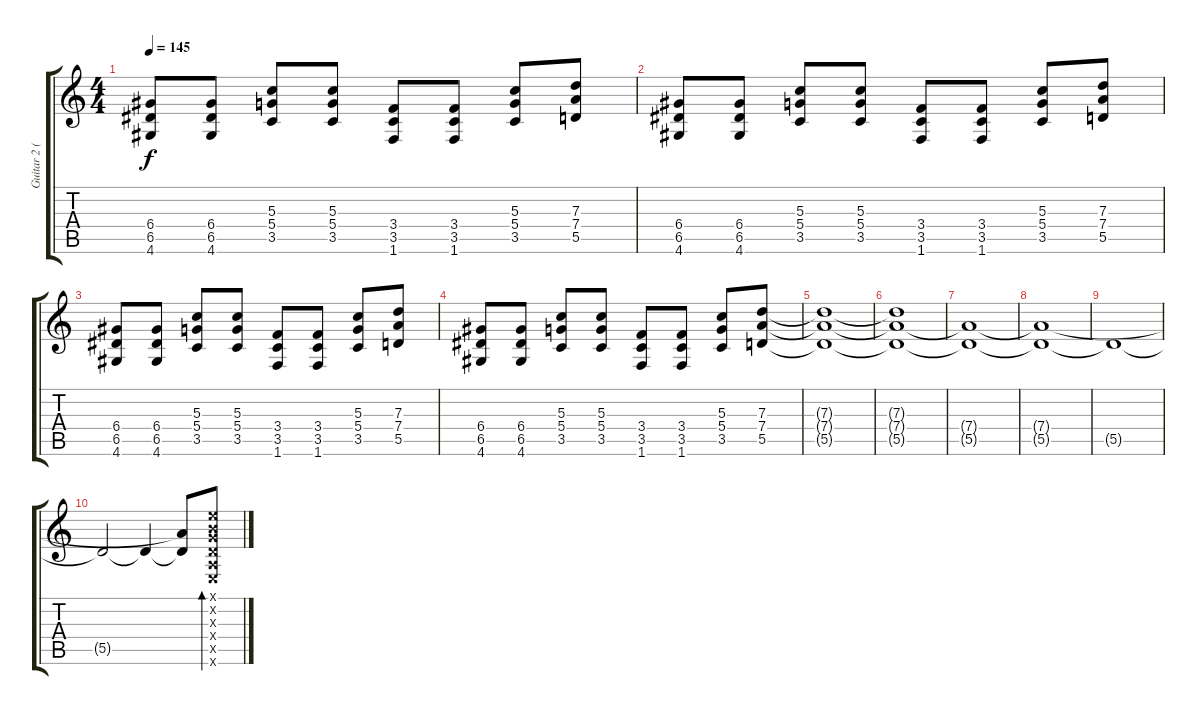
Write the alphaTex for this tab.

\track ("Guitar 2 (Dox)" "Guitar 2 (") {instrument overdrivenguitar}
\staff {score tabs}
\tuning (E4 B3 G3 D3 A2 E2) {hide}
\ts (4 4)
\tempo 145
\clef g2
\ks c
(6.4 6.5 4.6).8{dy f} (6.4 6.5 4.6).8 (5.3 5.4 3.5).8 (5.3 5.4 3.5).8 (3.4 3.5 1.6).8 (3.4 3.5 1.6).8 (5.3 5.4 3.5).8 (7.3 7.4 5.5).8 |
(6.4 6.5 4.6).8 (6.4 6.5 4.6).8 (5.3 5.4 3.5).8 (5.3 5.4 3.5).8 (3.4 3.5 1.6).8 (3.4 3.5 1.6).8 (5.3 5.4 3.5).8 (7.3 7.4 5.5).8 |
(6.4 6.5 4.6).8 (6.4 6.5 4.6).8 (5.3 5.4 3.5).8 (5.3 5.4 3.5).8 (3.4 3.5 1.6).8 (3.4 3.5 1.6).8 (5.3 5.4 3.5).8 (7.3 7.4 5.5).8 |
(6.4 6.5 4.6).8 (6.4 6.5 4.6).8 (5.3 5.4 3.5).8 (5.3 5.4 3.5).8 (3.4 3.5 1.6).8 (3.4 3.5 1.6).8 (5.3 5.4 3.5).8 (7.3 7.4 5.5).8 |
(7.3{t} 7.4{t} 5.5{t}).1 |
(7.3{t} 7.4{t} 5.5{t}).1 |
(7.4{t} 5.5{t}).1 |
(7.4{t} 5.5{t}).1 |
5.5{t}.1 |
5.5{t}.2 5.5{t}.4 (7.4{t} 5.5{t}).8 (0.1{x} 0.2{x} 0.3{x} 0.4{x} 0.5{x} 0.6{x}).8{bd 60}
